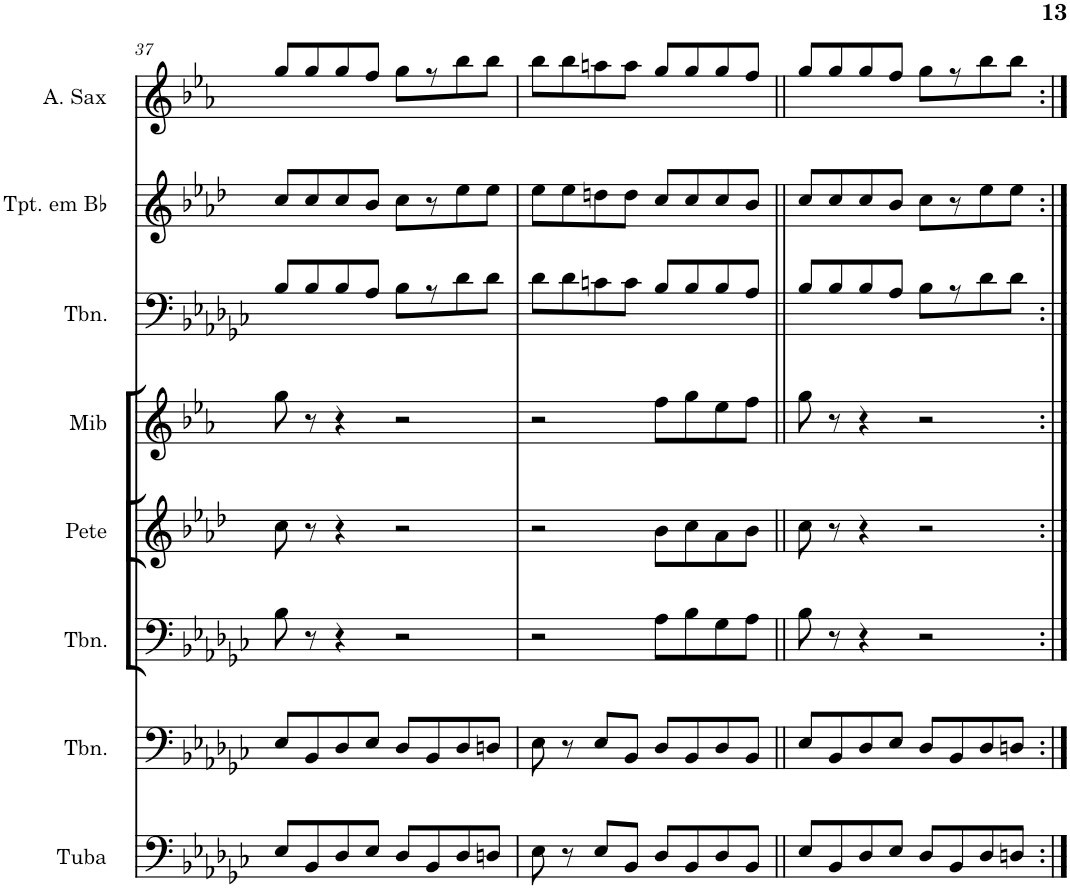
**kern	**kern	**kern	**kern	**kern	**kern	**kern	**kern
*part8	*part7	*part6	*part5	*part4	*part3	*part2	*part1
*staff8	*staff7	*staff6	*staff5	*staff4	*staff3	*staff2	*staff1
*I"Tuba	*I"Trombone	*I"Trombone	*I"Pete Pergunta	*I"Mib Resposta	*I"Trombone	*I"Trompete em Bb	*I"Saxofone Alto
*I'Tuba	*I'Tbn.	*I'Tbn.	*I'Pete	*I'Mib	*I'Tbn.	*I'Tpt. em Bb	*
!!LO:PB:g=z
*clefF4	*clefF4	*clefF4	*clefG2	*clefG2	*clefF4	*clefG2	*clefG2
*	*	*	*Trd1c2	*Trd5c9	*	*Trd1c2	*Trd5c9
*k[b-e-a-d-g-c-]	*k[b-e-a-d-g-c-]	*k[b-e-a-d-g-c-]	*k[b-e-a-d-]	*k[b-e-a-]	*k[b-e-a-d-g-c-]	*k[b-e-a-d-]	*k[b-e-a-]
*e-:	*e-:	*e-:	*f:	*c:	*e-:	*f:	*c:
*M4/4	*M4/4	*M4/4	*M4/4	*M4/4	*M4/4	*M4/4	*M4/4
=37	=37	=37	=37	=37	=37	=37	=37
8E-/L	8E-/L	8B-\	8cc\	8gg\	8B-/L	8cc/L	8gg/L
8BB-/	8BB-/	8r	8r	8r	8B-/	8cc/	8gg/
8D-/	8D-/	4r	4r	4r	8B-/	8cc/	8gg/
8E-/J	8E-/J	.	.	.	8A-/J	8b-/J	8ff/J
8D-/L	8D-/L	2r	2r	2r	8B-\L	8cc\L	8gg\L
8BB-/	8BB-/	.	.	.	8r	8r	8r
8D-/	8D-/	.	.	.	8d-\	8ee-\	8bb-\
8Dn/J	8Dn/J	.	.	.	8d-\J	8ee-\J	8bb-\J
=38	=38	=38	=38	=38	=38	=38	=38
8E-\	8E-\	2r	2r	2r	8d-\L	8ee-\L	8bb-\L
8r	8r	.	.	.	8d-\	8ee-\	8bb-\
8E-/L	8E-/L	.	.	.	8cn\	8ddn\	8aan\
8BB-/J	8BB-/J	.	.	.	8c\J	8dd\J	8aa\J
8D-/L	8D-/L	8A-\L	8b-\L	8ff\L	8B-/L	8cc/L	8gg/L
8BB-/	8BB-/	8B-\	8cc\	8gg\	8B-/	8cc/	8gg/
8D-/	8D-/	8G-\	8a-\	8ee-\	8B-/	8cc/	8gg/
8BB-/J	8BB-/J	8A-\J	8b-\J	8ff\J	8A-/J	8b-/J	8ff/J
=39||	=39||	=39||	=39||	=39||	=39||	=39||	=39||
8E-/L	8E-/L	8B-\	8cc\	8gg\	8B-/L	8cc/L	8gg/L
8BB-/	8BB-/	8r	8r	8r	8B-/	8cc/	8gg/
8D-/	8D-/	4r	4r	4r	8B-/	8cc/	8gg/
8E-/J	8E-/J	.	.	.	8A-/J	8b-/J	8ff/J
8D-/L	8D-/L	2r	2r	2r	8B-\L	8cc\L	8gg\L
8BB-/	8BB-/	.	.	.	8r	8r	8r
8D-/	8D-/	.	.	.	8d-\	8ee-\	8bb-\
8Dn/J	8Dn/J	.	.	.	8d-\J	8ee-\J	8bb-\J
=:|!	=:|!	=:|!	=:|!	=:|!	=:|!	=:|!	=:|!
*-	*-	*-	*-	*-	*-	*-	*-
